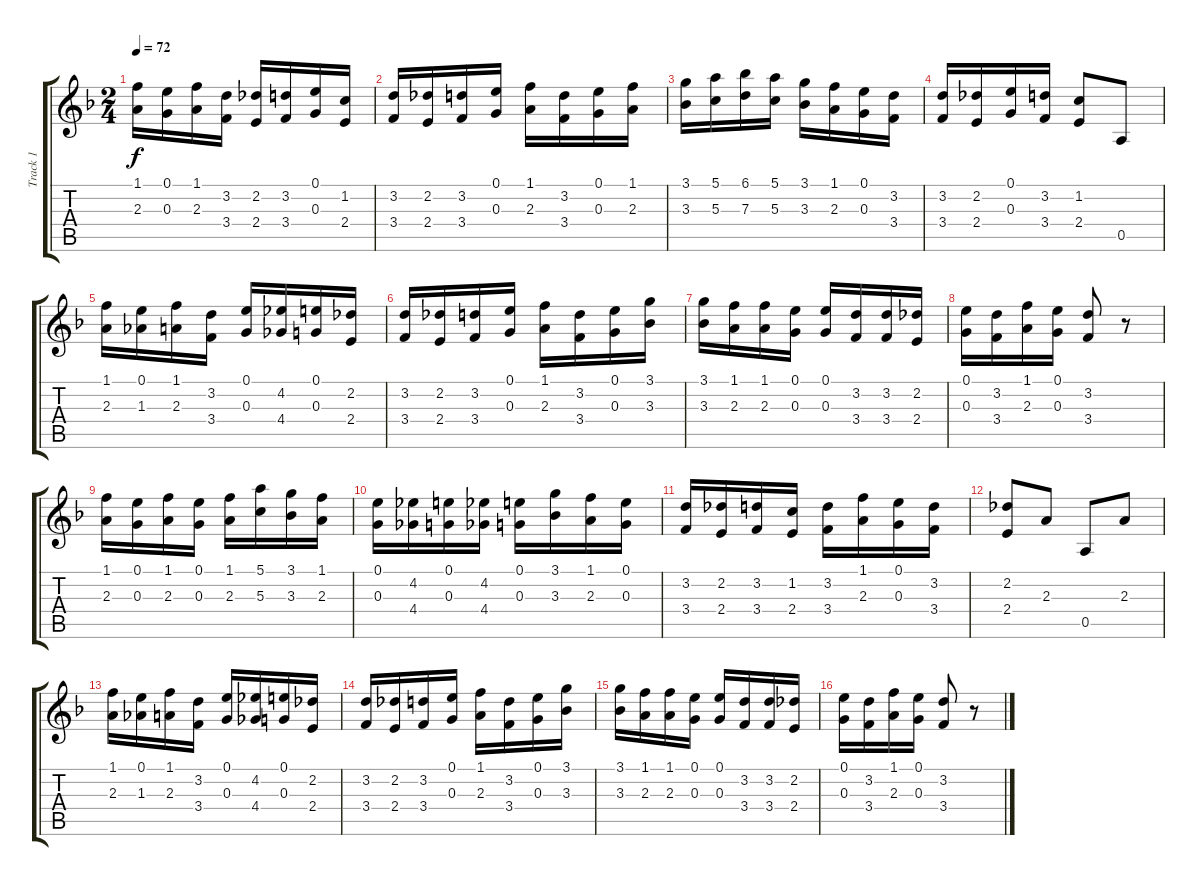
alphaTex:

\track ("Track 1" "Track 1") {instrument acousticguitarnylon}
\staff {score tabs}
\tuning (E4 B3 G3 D3 A2 E2) {hide}
\ts (2 4)
\section ("" "")
\tempo 72
\clef g2
\ks dminor
(1.1 2.3).16{dy f} (0.1 0.3).16 (1.1 2.3).16 (3.2 3.4).16 (2.2 2.4).16 (3.2 3.4).16 (0.1 0.3).16 (1.2 2.4).16 |
(3.2 3.4).16 (2.2 2.4).16 (3.2 3.4).16 (0.1 0.3).16 (1.1 2.3).16 (3.2 3.4).16 (0.1 0.3).16 (1.1 2.3).16 |
(3.1 3.3).16 (5.1 5.3).16 (6.1 7.3).16 (5.1 5.3).16 (3.1 3.3).16 (1.1 2.3).16 (0.1 0.3).16 (3.2 3.4).16 |
(3.2 3.4).16 (2.2 2.4).16 (0.1 0.3).16 (3.2 3.4).16 (1.2 2.4).8 0.5.8 |
(1.1 2.3).16 (0.1 1.3).16 (1.1 2.3).16 (3.2 3.4).16 (0.1 0.3).16 (4.2 4.4).16 (0.1 0.3).16 (2.2 2.4).16 |
(3.2 3.4).16 (2.2 2.4).16 (3.2 3.4).16 (0.1 0.3).16 (1.1 2.3).16 (3.2 3.4).16 (0.1 0.3).16 (3.1 3.3).16 |
(3.1 3.3).16 (1.1 2.3).16 (1.1 2.3).16 (0.1 0.3).16 (0.1 0.3).16 (3.2 3.4).16 (3.2 3.4).16 (2.2 2.4).16 |
(0.1 0.3).16 (3.2 3.4).16 (1.1 2.3).16 (0.1 0.3).16 (3.2 3.4).8 r.8 |
(1.1 2.3).16 (0.1 0.3).16 (1.1 2.3).16 (0.1 0.3).16 (1.1 2.3).16 (5.1 5.3).16 (3.1 3.3).16 (1.1 2.3).16 |
(0.1 0.3).16 (4.2 4.4).16 (0.1 0.3).16 (4.2 4.4).16 (0.1 0.3).16 (3.1 3.3).16 (1.1 2.3).16 (0.1 0.3).16 |
(3.2 3.4).16 (2.2 2.4).16 (3.2 3.4).16 (1.2 2.4).16 (3.2 3.4).16 (1.1 2.3).16 (0.1 0.3).16 (3.2 3.4).16 |
(2.2 2.4).8 2.3.8 0.5.8 2.3.8 |
(1.1 2.3).16 (0.1 1.3).16 (1.1 2.3).16 (3.2 3.4).16 (0.1 0.3).16 (4.2 4.4).16 (0.1 0.3).16 (2.2 2.4).16 |
(3.2 3.4).16 (2.2 2.4).16 (3.2 3.4).16 (0.1 0.3).16 (1.1 2.3).16 (3.2 3.4).16 (0.1 0.3).16 (3.1 3.3).16 |
(3.1 3.3).16 (1.1 2.3).16 (1.1 2.3).16 (0.1 0.3).16 (0.1 0.3).16 (3.2 3.4).16 (3.2 3.4).16 (2.2 2.4).16 |
(0.1 0.3).16 (3.2 3.4).16 (1.1 2.3).16 (0.1 0.3).16 (3.2 3.4).8 r.8
